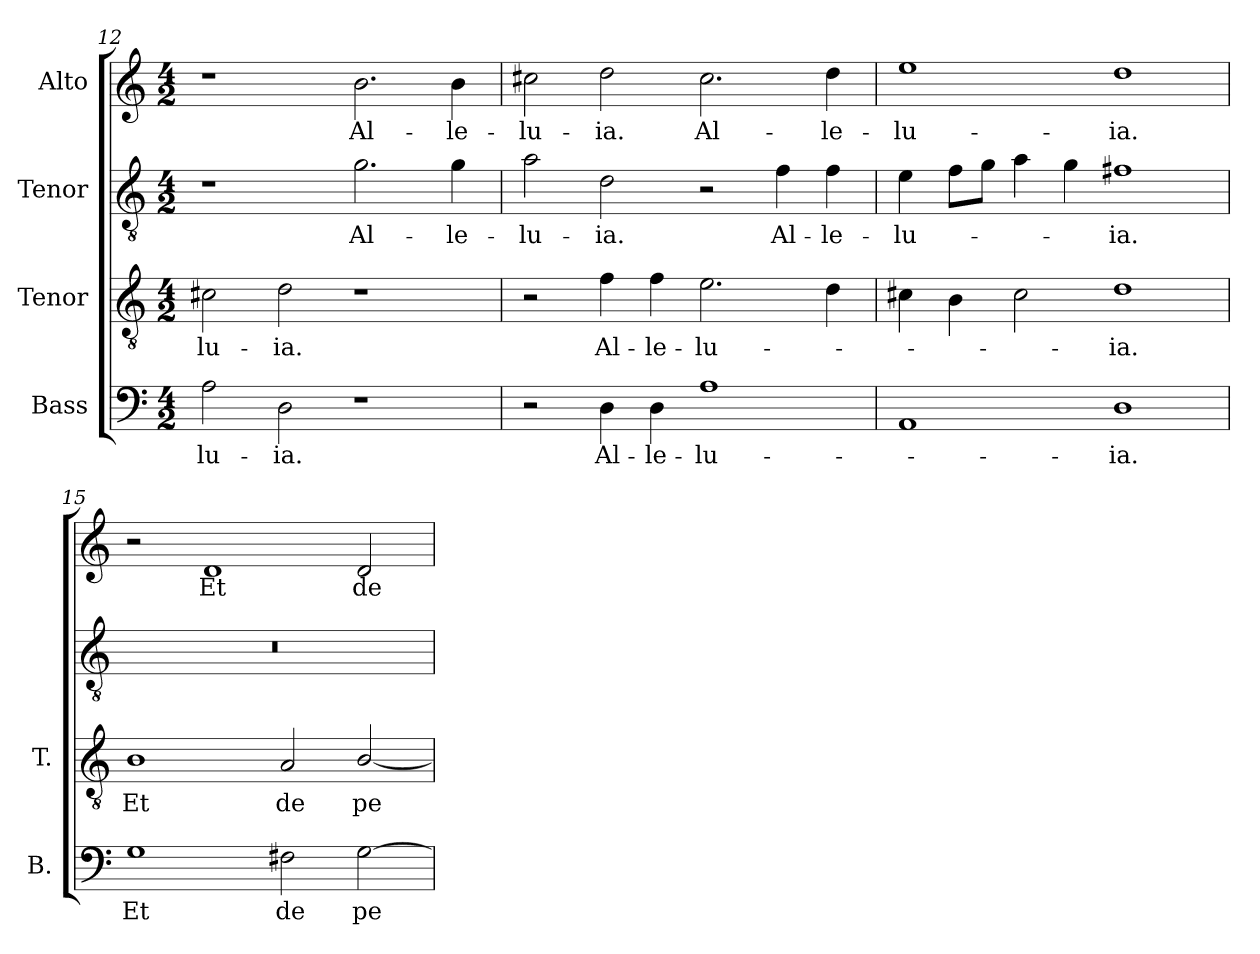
**kern	**text	**kern	**text	**kern	**text	**kern	**text
*part4	*part4	*part3	*part3	*part2	*part2	*part1	*part1
*staff4	*staff4	*staff3	*staff3	*staff2	*staff2	*staff1	*staff1
*I"Bass	*	*I"Tenor	*	*I"Tenor	*	*I"Alto	*
*I'B.	*	*I'T.	*	*	*	*	*
*clefF4	*	*clefGv2	*	*clefGv2	*	*clefG2	*
*	*	*ITrd7c12	*	*ITrd7c12	*	*	*
*k[]	*	*k[]	*	*k[]	*	*k[]	*
*C:	*	*C:	*	*C:	*	*C:	*
*M4/2	*	*M4/2	*	*M4/2	*	*M4/2	*
=12	=12	=12	=12	=12	=12	=12	=12
!	!LO:LY:b:color=#000000	!	!	!	!	!	!
!	!	!	!LO:LY:b:color=#000000	!	!	!	!
2Ai\	-lu-	2C#Xi\	-lu-	1r	.	1r	.
!	!LO:LY:b:color=#000000	!	!	!	!	!	!
!	!	!	!LO:LY:b:color=#000000	!	!	!	!
2Di\	-ia.	2Di\	-ia.	.	.	.	.
!	!	!	!	!	!LO:LY:b:color=#000000	!	!
!	!	!	!	!	!	!	!LO:LY:b:color=#000000
1r	.	1r	.	2.Gi\	Al-	2.bi\	Al-
!	!	!	!	!	!LO:LY:b:color=#000000	!	!
!	!	!	!	!	!	!	!LO:LY:b:color=#000000
.	.	.	.	4Gi\	-le-	4bi\	-le-
!!LO:LB:g=z
=13	=13	=13	=13	=13	=13	=13	=13
!	!	!	!	!	!LO:LY:b:color=#000000	!	!
!	!	!	!	!	!	!	!LO:LY:b:color=#000000
2r	.	2r	.	2Ai\	-lu-	2cc#Xi\	-lu-
!	!LO:LY:b:color=#000000	!	!	!	!	!	!
!	!	!	!LO:LY:b:color=#000000	!	!	!	!
!	!	!	!	!	!LO:LY:b:color=#000000	!	!
!	!	!	!	!	!	!	!LO:LY:b:color=#000000
4Di\	Al-	4Fi\	Al-	2Di\	-ia.	2ddi\	-ia.
!	!LO:LY:b:color=#000000	!	!	!	!	!	!
!	!	!	!LO:LY:b:color=#000000	!	!	!	!
4Di\	-le-	4Fi\	-le-	.	.	.	.
!	!LO:LY:b:color=#000000	!	!	!	!	!	!
!	!	!	!LO:LY:b:color=#000000	!	!	!	!
!	!	!	!	!	!	!	!LO:LY:b:color=#000000
1Ai	-lu-	2.Ei\	-lu-	2r	.	2.cc#i\	Al-
!	!	!	!	!	!LO:LY:b:color=#000000	!	!
.	.	.	.	4Fi\	Al-	.	.
!	!	!	!	!	!LO:LY:b:color=#000000	!	!
!	!	!	!	!	!	!	!LO:LY:b:color=#000000
.	.	4Di\	.	4Fi\	-le-	4ddi\	-le-
=14	=14	=14	=14	=14	=14	=14	=14
!	!	!	!	!	!LO:LY:b:color=#000000	!	!
!	!	!	!	!	!	!	!LO:LY:b:color=#000000
1AAi	.	4C#Xi\	.	4Ei\	-lu-	1eei	-lu-
.	.	4BBi\	.	8Fi\L	.	.	.
.	.	.	.	8Gi\J	.	.	.
.	.	2C#i\	.	4Ai\	.	.	.
.	.	.	.	4Gi\	.	.	.
!	!LO:LY:b:color=#000000	!	!	!	!	!	!
!	!	!	!LO:LY:b:color=#000000	!	!	!	!
!	!	!	!	!	!LO:LY:b:color=#000000	!	!
!	!	!	!	!	!	!	!LO:LY:b:color=#000000
1Di	-ia.	1Di	-ia.	1F#Xi	-ia.	1ddi	-ia.
=15	=15	=15	=15	=15	=15	=15	=15
!	!LO:LY:b:color=#000000	!	!	!	!	!	!
!	!	!	!LO:LY:b:color=#000000	!LO:N:vis=1	!	!	!
1Gi	Et	1BBi	Et	0r	.	2r	.
!	!	!	!	!	!	!	!LO:LY:b:color=#000000
.	.	.	.	.	.	1di	Et
!	!LO:LY:b:color=#000000	!	!	!	!	!	!
!	!	!	!LO:LY:b:color=#000000	!	!	!	!
2F#Xi\	de	2AAi/	de	.	.	.	.
!	!LO:LY:b:color=#000000	!	!	!	!	!	!
!	!	!	!LO:LY:b:color=#000000	!	!	!	!
!	!	!	!	!	!	!	!LO:LY:b:color=#000000
[2Gi\	pe-	[2BBi/	pe-	.	.	2di/	de
=	=	=	=	=	=	=	=
*-	*-	*-	*-	*-	*-	*-	*-
